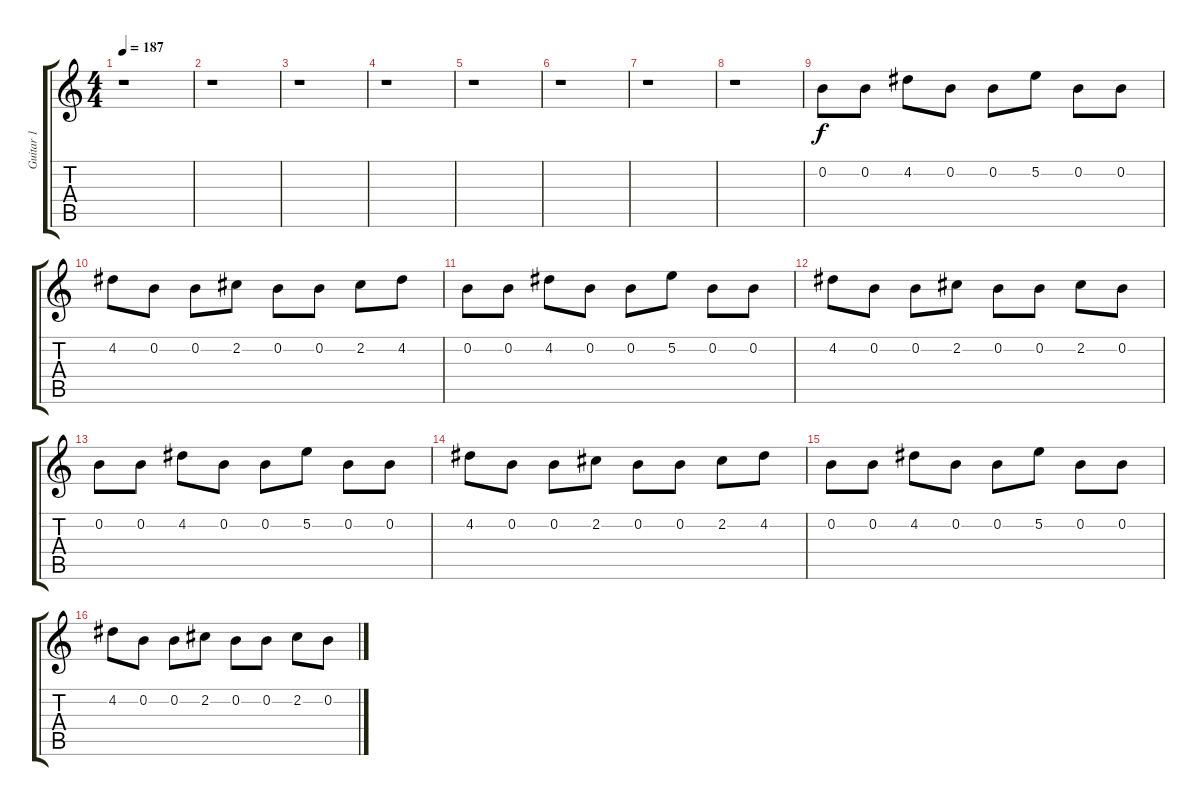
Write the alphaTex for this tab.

\track ("Guitar 1" "Guitar 1") {instrument electricguitarclean}
\staff {score tabs}
\tuning (E4 B3 G3 D3 A2 E2) {hide}
\ts (4 4)
\tempo 187
\clef g2
\ks c
r.1{dy f} |
r.1 |
r.1 |
r.1 |
r.1 |
r.1 |
r.1 |
r.1 |
0.2.8 0.2.8 4.2.8 0.2.8 0.2.8 5.2.8 0.2.8 0.2.8 |
4.2.8 0.2.8 0.2.8 2.2.8 0.2.8 0.2.8 2.2.8 4.2.8 |
0.2.8 0.2.8 4.2.8 0.2.8 0.2.8 5.2.8 0.2.8 0.2.8 |
4.2.8 0.2.8 0.2.8 2.2.8 0.2.8 0.2.8 2.2.8 0.2.8 |
0.2.8 0.2.8 4.2.8 0.2.8 0.2.8 5.2.8 0.2.8 0.2.8 |
4.2.8 0.2.8 0.2.8 2.2.8 0.2.8 0.2.8 2.2.8 4.2.8 |
0.2.8 0.2.8 4.2.8 0.2.8 0.2.8 5.2.8 0.2.8 0.2.8 |
4.2.8 0.2.8 0.2.8 2.2.8 0.2.8 0.2.8 2.2.8 0.2.8
